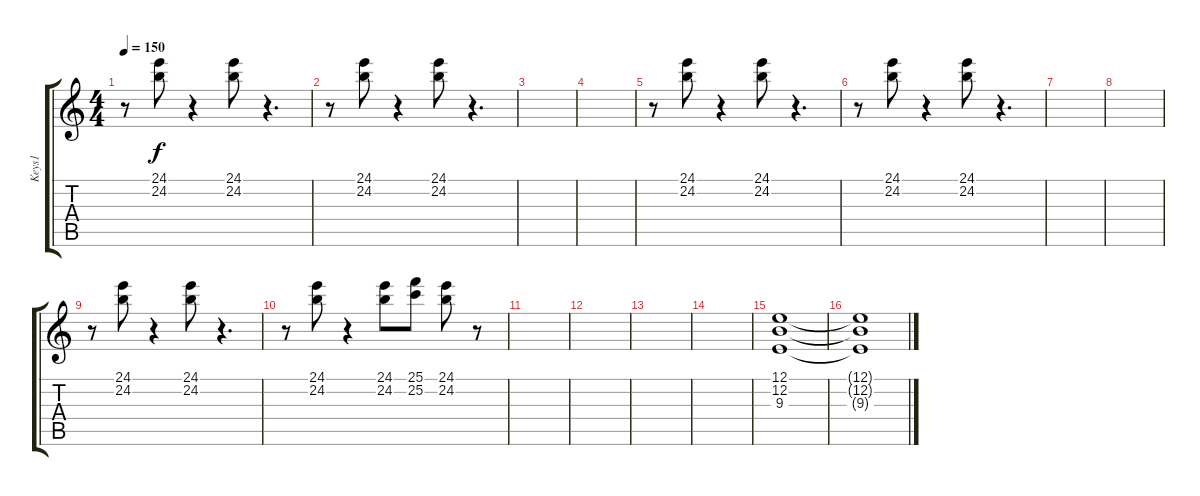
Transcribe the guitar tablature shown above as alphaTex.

\track ("Keys1" "Keys1") {instrument lead1square}
\staff {score tabs}
\tuning (E4 B3 G3 D3 A2 E2) {hide}
\ts (4 4)
\tempo 150
\clef g2
\ks c
r.8{dy f volume 11 instrument stringensemble1} (24.1 24.2).8 r.4 (24.1 24.2).8 r.4{d} |
r.8 (24.1 24.2).8 r.4 (24.1 24.2).8 r.4{d} |
|
|
r.8 (24.1 24.2).8 r.4 (24.1 24.2).8 r.4{d} |
r.8 (24.1 24.2).8 r.4 (24.1 24.2).8 r.4{d} |
|
|
r.8 (24.1 24.2).8 r.4 (24.1 24.2).8 r.4{d} |
r.8 (24.1 24.2).8 r.4 (24.1 24.2).8 (25.1 25.2).8 (24.1 24.2).8 r.8 |
|
|
|
|
(12.1 12.2 9.3).1{instrument lead1square} |
(12.1{t} 12.2{t} 9.3{t}).1
